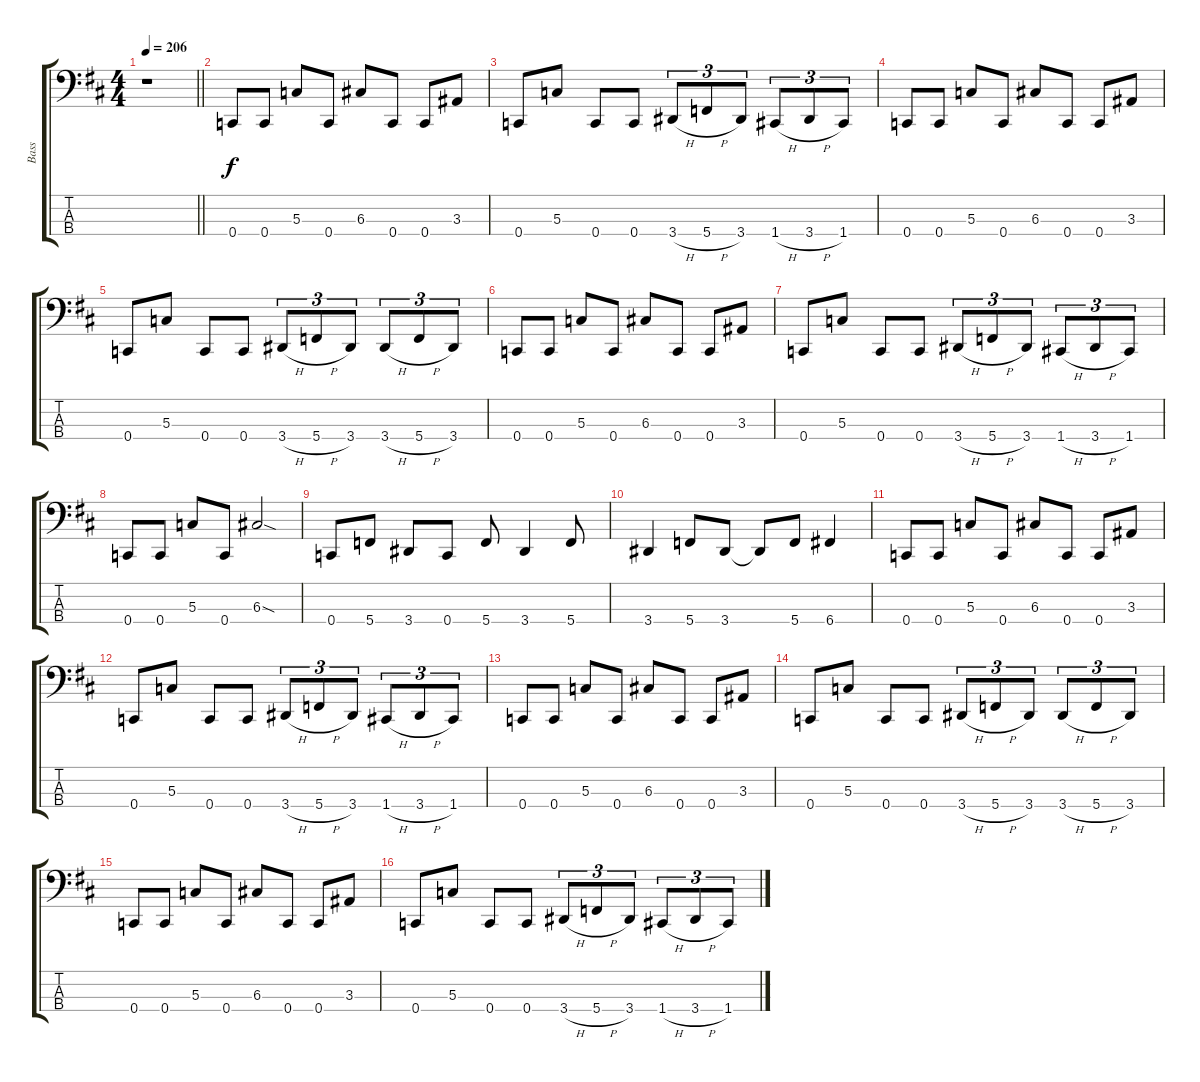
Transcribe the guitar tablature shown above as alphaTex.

\track ("Bass" "Bass") {instrument electricbassfinger}
\staff {score tabs}
\tuning (F2 C2 G1 C1) {hide}
\ts (4 4)
\tempo 206
\clef f4
\barLineRight lightlight
\ks d
r.1{dy f instrument electricbassfinger} |
0.4.8 0.4.8 5.3.8 0.4.8 6.3.8 0.4.8 0.4.8 3.3.8 |
0.4.8 5.3.8 0.4.8 0.4.8 3.4{h}.8{tu (3 2)} 5.4{h}.8{tu (3 2)} 3.4.8{tu (3 2)} 1.4{h}.8{tu (3 2)} 3.4{h}.8{tu (3 2)} 1.4.8{tu (3 2)} |
0.4.8 0.4.8 5.3.8 0.4.8 6.3.8 0.4.8 0.4.8 3.3.8 |
0.4.8 5.3.8 0.4.8 0.4.8 3.4{h}.8{tu (3 2)} 5.4{h}.8{tu (3 2)} 3.4.8{tu (3 2)} 3.4{h}.8{tu (3 2)} 5.4{h}.8{tu (3 2)} 3.4.8{tu (3 2)} |
0.4.8 0.4.8 5.3.8 0.4.8 6.3.8 0.4.8 0.4.8 3.3.8 |
0.4.8 5.3.8 0.4.8 0.4.8 3.4{h}.8{tu (3 2)} 5.4{h}.8{tu (3 2)} 3.4.8{tu (3 2)} 1.4{h}.8{tu (3 2)} 3.4{h}.8{tu (3 2)} 1.4.8{tu (3 2)} |
0.4.8 0.4.8 5.3.8 0.4.8 6.3{sod}.2 |
0.4.8 5.4.8 3.4.8 0.4.8 5.4.8 3.4.4 5.4.8 |
3.4.4 5.4.8 3.4.8 3.4{t}.8 5.4.8 6.4.4 |
0.4.8 0.4.8 5.3.8 0.4.8 6.3.8 0.4.8 0.4.8 3.3.8 |
0.4.8 5.3.8 0.4.8 0.4.8 3.4{h}.8{tu (3 2)} 5.4{h}.8{tu (3 2)} 3.4.8{tu (3 2)} 1.4{h}.8{tu (3 2)} 3.4{h}.8{tu (3 2)} 1.4.8{tu (3 2)} |
0.4.8 0.4.8 5.3.8 0.4.8 6.3.8 0.4.8 0.4.8 3.3.8 |
0.4.8 5.3.8 0.4.8 0.4.8 3.4{h}.8{tu (3 2)} 5.4{h}.8{tu (3 2)} 3.4.8{tu (3 2)} 3.4{h}.8{tu (3 2)} 5.4{h}.8{tu (3 2)} 3.4.8{tu (3 2)} |
0.4.8 0.4.8 5.3.8 0.4.8 6.3.8 0.4.8 0.4.8 3.3.8 |
0.4.8 5.3.8 0.4.8 0.4.8 3.4{h}.8{tu (3 2)} 5.4{h}.8{tu (3 2)} 3.4.8{tu (3 2)} 1.4{h}.8{tu (3 2)} 3.4{h}.8{tu (3 2)} 1.4.8{tu (3 2)}
